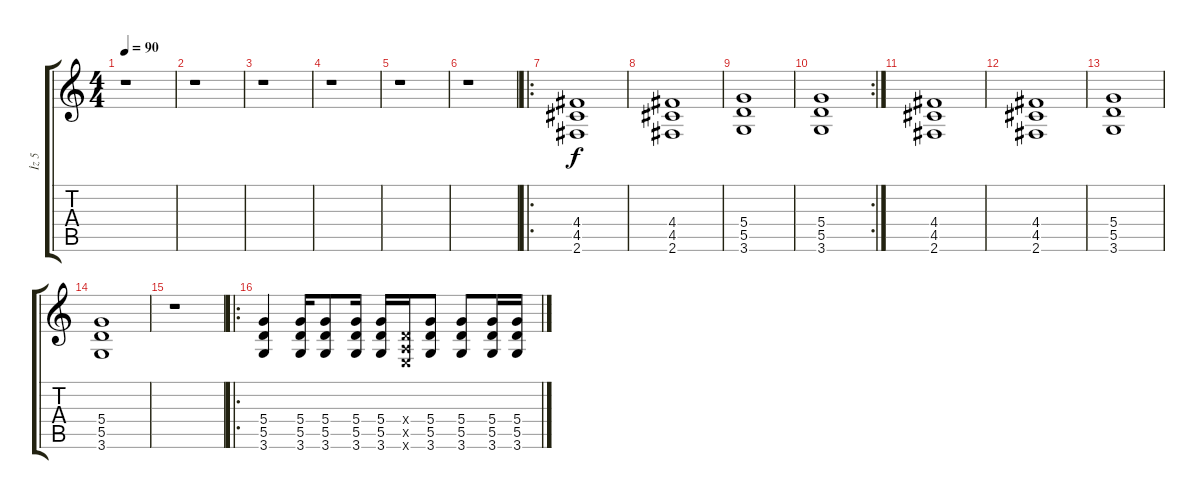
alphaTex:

\track ("İz 5" "İz 5") {instrument distortionguitar}
\staff {score tabs}
\tuning (E4 B3 G3 D3 A2 E2) {hide}
\ts (4 4)
\tempo 90
\clef g2
\ks c
r.1{dy f} |
r.1 |
r.1 |
r.1 |
r.1 |
r.1 |
\ro
(4.4 4.5 2.6).1 |
(4.4 4.5 2.6).1 |
(5.4 5.5 3.6).1 |
\rc 2
(5.4 5.5 3.6).1 |
(4.4 4.5 2.6).1 |
(4.4 4.5 2.6).1 |
(5.4 5.5 3.6).1 |
(5.4 5.5 3.6).1 |
r.1 |
\ro
(5.4 5.5 3.6).4 (5.4 5.5 3.6).16 (5.4 5.5 3.6).8 (5.4 5.5 3.6).16 (5.4 5.5 3.6).16 (0.4{x} 0.5{x} 0.6{x}).16 (5.4 5.5 3.6).8 (5.4 5.5 3.6).8 (5.4 5.5 3.6).16 (5.4 5.5 3.6).16
